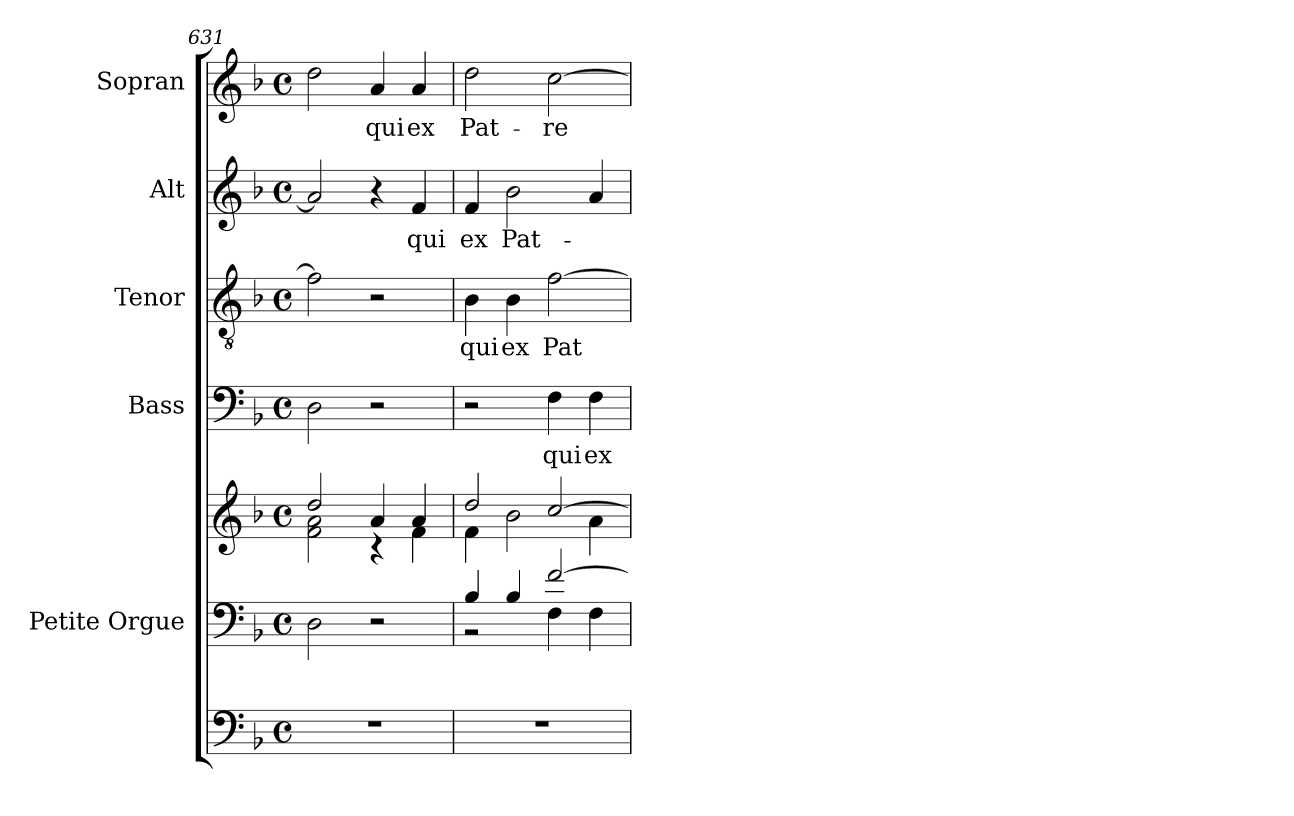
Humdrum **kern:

**kern	**kern	**kern	**kern	**text	**kern	**text	**kern	**text	**kern	**text
*part6	*part5	*part5	*part4	*part4	*part3	*part3	*part2	*part2	*part1	*part1
*staff7	*staff6	*staff5	*staff4	*staff4	*staff3	*staff3	*staff2	*staff2	*staff1	*staff1
*	*I"Petite Orgue	*	*I"Bass	*	*I"Tenor	*	*I"Alt	*	*I"Sopran	*
*	*I'Org. 1	*	*I'B.	*	*I'T.	*	*I'A.	*	*I'S.	*
*clefF4	*clefF4	*clefG2	*clefF4	*	*clefGv2	*	*clefG2	*	*clefG2	*
*k[b-]	*k[b-]	*k[b-]	*k[b-]	*	*k[b-]	*	*k[b-]	*	*k[b-]	*
*F:	*F:	*F:	*F:	*	*F:	*	*F:	*	*F:	*
*M4/4	*M4/4	*M4/4	*M4/4	*	*M4/4	*	*M4/4	*	*M4/4	*
*met(c)	*met(c)	*met(c)	*met(c)	*	*met(c)	*	*met(c)	*	*met(c)	*
=631	=631	=631	=631	=631	=631	=631	=631	=631	=631	=631
*	*	*^	*	*	*	*	*	*	*	*
1r	2D\	2dd/	2f\ 2a\	2D\	.	2f\]	.	2a/]	.	2dd\	.
!	!	!	!	!	!	!	!	!	!	!	!LO:LY:b
.	2r	4a/	4rc	2r	.	2r	.	4r	.	4a/	qui
!	!	!	!	!	!	!	!	!	!LO:LY:b	!	!LO:LY:b
.	.	4a/	4f\	.	.	.	.	4f/	qui	4a/	ex
=632	=632	=632	=632	=632	=632	=632	=632	=632	=632	=632	=632
*	*^	*	*	*	*	*	*	*	*	*	*
!	!	!	!	!	!	!	!	!LO:LY:b	!	!LO:LY:b	!	!LO:LY:b
1r	4B-/	2r	2dd/	4f\	2r	.	4B-\	qui	4f/	ex	2dd\	Pat-
!	!	!	!	!	!	!	!	!LO:LY:b	!	!LO:LY:b	!	!
.	4B-/	.	.	2b-\	.	.	4B-\	ex	2b-\	Pat-	.	.
!	!	!	!	!	!	!LO:LY:b	!	!LO:LY:b	!	!	!	!LO:LY:b
.	[>2f/	4F\	[>2cc/	.	4F\	qui	[2f\	Pat-	.	.	[2cc\	-re
!	!	!	!	!	!	!LO:LY:b	!	!	!	!	!	!
.	.	4F\	.	4a\	4F\	ex	.	.	4a/	.	.	.
*	*v	*v	*	*	*	*	*	*	*	*	*	*
*	*	*v	*v	*	*	*	*	*	*	*	*
=	=	=	=	=	=	=	=	=	=	=
*-	*-	*-	*-	*-	*-	*-	*-	*-	*-	*-
